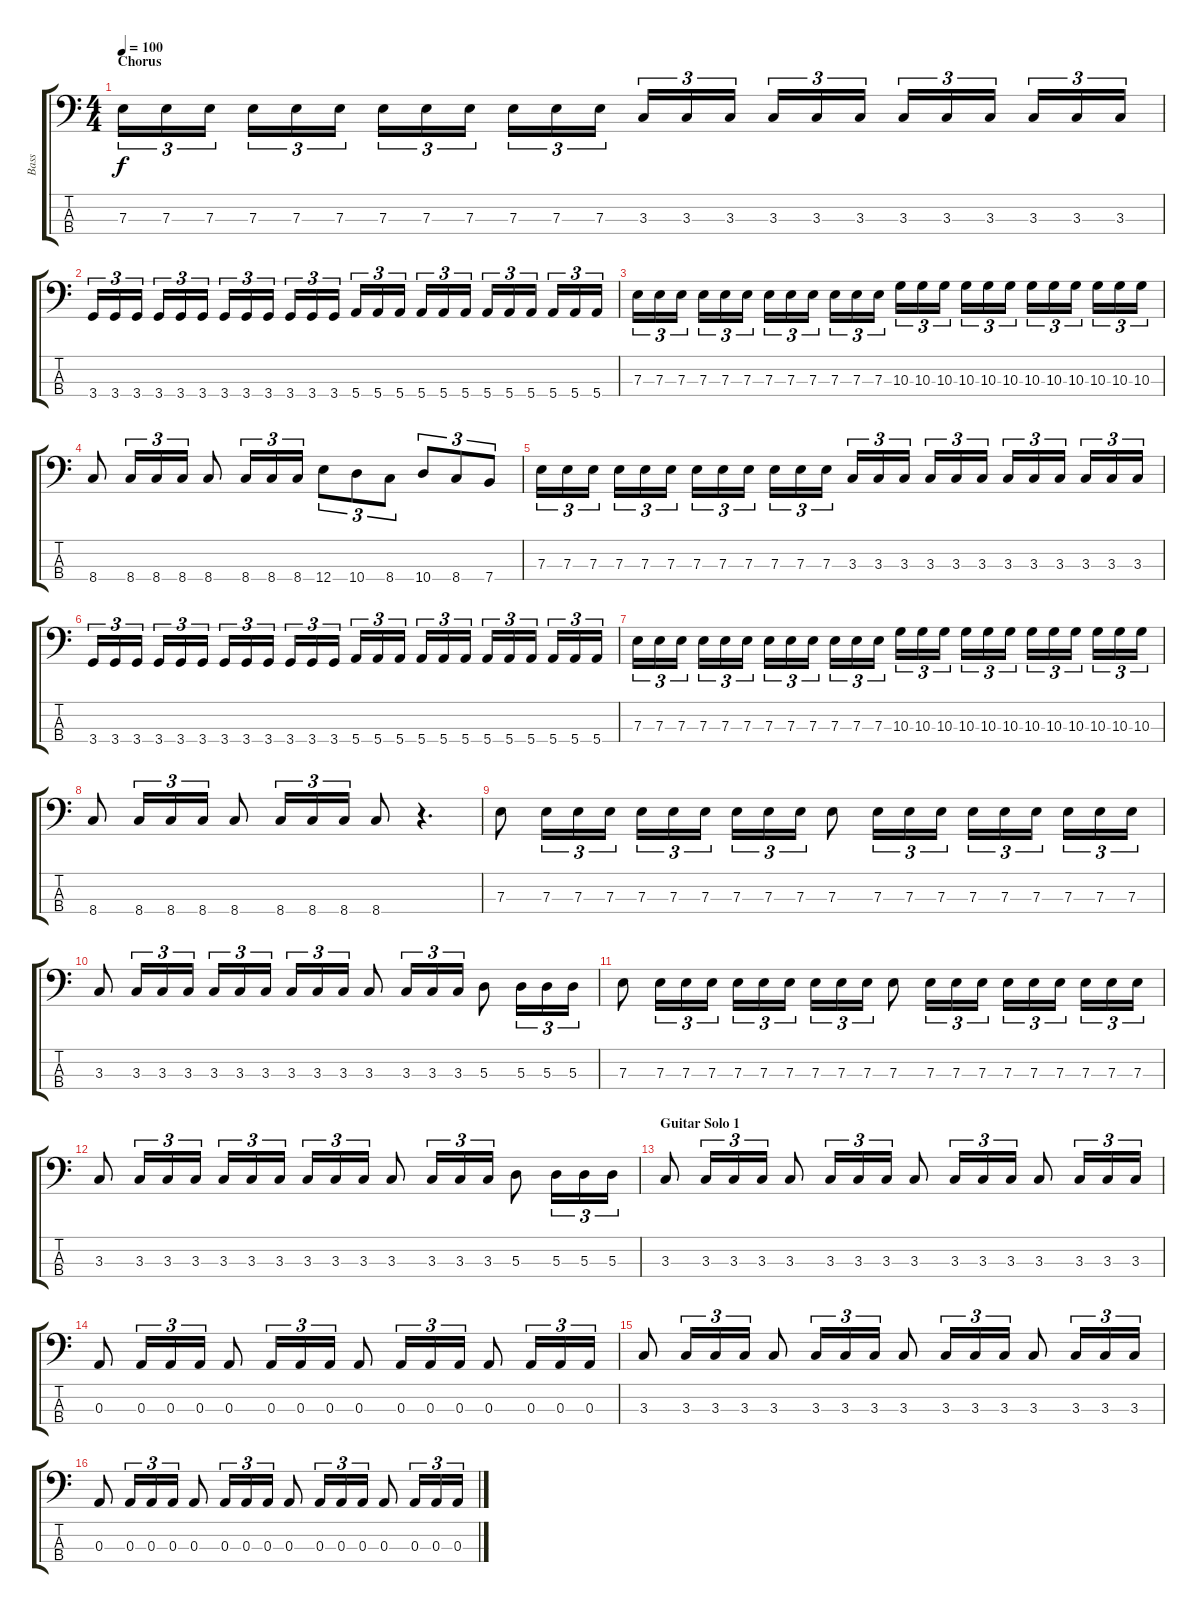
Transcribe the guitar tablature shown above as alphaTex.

\track ("Bass" "Bass") {instrument electricbasspick}
\staff {score tabs}
\tuning (G2 D2 A1 E1) {hide}
\ts (4 4)
\section ("" "Chorus")
\tempo 100
\clef f4
\ks c
7.3.16{tu (3 2) dy f} 7.3.16{tu (3 2)} 7.3.16{tu (3 2)} 7.3.16{tu (3 2)} 7.3.16{tu (3 2)} 7.3.16{tu (3 2)} 7.3.16{tu (3 2)} 7.3.16{tu (3 2)} 7.3.16{tu (3 2)} 7.3.16{tu (3 2)} 7.3.16{tu (3 2)} 7.3.16{tu (3 2)} 3.3.16{tu (3 2)} 3.3.16{tu (3 2)} 3.3.16{tu (3 2)} 3.3.16{tu (3 2)} 3.3.16{tu (3 2)} 3.3.16{tu (3 2)} 3.3.16{tu (3 2)} 3.3.16{tu (3 2)} 3.3.16{tu (3 2)} 3.3.16{tu (3 2)} 3.3.16{tu (3 2)} 3.3.16{tu (3 2)} |
3.4.16{tu (3 2)} 3.4.16{tu (3 2)} 3.4.16{tu (3 2)} 3.4.16{tu (3 2)} 3.4.16{tu (3 2)} 3.4.16{tu (3 2)} 3.4.16{tu (3 2)} 3.4.16{tu (3 2)} 3.4.16{tu (3 2)} 3.4.16{tu (3 2)} 3.4.16{tu (3 2)} 3.4.16{tu (3 2)} 5.4.16{tu (3 2)} 5.4.16{tu (3 2)} 5.4.16{tu (3 2)} 5.4.16{tu (3 2)} 5.4.16{tu (3 2)} 5.4.16{tu (3 2)} 5.4.16{tu (3 2)} 5.4.16{tu (3 2)} 5.4.16{tu (3 2)} 5.4.16{tu (3 2)} 5.4.16{tu (3 2)} 5.4.16{tu (3 2)} |
7.3.16{tu (3 2)} 7.3.16{tu (3 2)} 7.3.16{tu (3 2)} 7.3.16{tu (3 2)} 7.3.16{tu (3 2)} 7.3.16{tu (3 2)} 7.3.16{tu (3 2)} 7.3.16{tu (3 2)} 7.3.16{tu (3 2)} 7.3.16{tu (3 2)} 7.3.16{tu (3 2)} 7.3.16{tu (3 2)} 10.3.16{tu (3 2)} 10.3.16{tu (3 2)} 10.3.16{tu (3 2)} 10.3.16{tu (3 2)} 10.3.16{tu (3 2)} 10.3.16{tu (3 2)} 10.3.16{tu (3 2)} 10.3.16{tu (3 2)} 10.3.16{tu (3 2)} 10.3.16{tu (3 2)} 10.3.16{tu (3 2)} 10.3.16{tu (3 2)} |
8.4.8 8.4.16{tu (3 2)} 8.4.16{tu (3 2)} 8.4.16{tu (3 2)} 8.4.8 8.4.16{tu (3 2)} 8.4.16{tu (3 2)} 8.4.16{tu (3 2)} 12.4.8{tu (3 2)} 10.4.8{tu (3 2)} 8.4.8{tu (3 2)} 10.4.8{tu (3 2)} 8.4.8{tu (3 2)} 7.4.8{tu (3 2)} |
7.3.16{tu (3 2)} 7.3.16{tu (3 2)} 7.3.16{tu (3 2)} 7.3.16{tu (3 2)} 7.3.16{tu (3 2)} 7.3.16{tu (3 2)} 7.3.16{tu (3 2)} 7.3.16{tu (3 2)} 7.3.16{tu (3 2)} 7.3.16{tu (3 2)} 7.3.16{tu (3 2)} 7.3.16{tu (3 2)} 3.3.16{tu (3 2)} 3.3.16{tu (3 2)} 3.3.16{tu (3 2)} 3.3.16{tu (3 2)} 3.3.16{tu (3 2)} 3.3.16{tu (3 2)} 3.3.16{tu (3 2)} 3.3.16{tu (3 2)} 3.3.16{tu (3 2)} 3.3.16{tu (3 2)} 3.3.16{tu (3 2)} 3.3.16{tu (3 2)} |
3.4.16{tu (3 2)} 3.4.16{tu (3 2)} 3.4.16{tu (3 2)} 3.4.16{tu (3 2)} 3.4.16{tu (3 2)} 3.4.16{tu (3 2)} 3.4.16{tu (3 2)} 3.4.16{tu (3 2)} 3.4.16{tu (3 2)} 3.4.16{tu (3 2)} 3.4.16{tu (3 2)} 3.4.16{tu (3 2)} 5.4.16{tu (3 2)} 5.4.16{tu (3 2)} 5.4.16{tu (3 2)} 5.4.16{tu (3 2)} 5.4.16{tu (3 2)} 5.4.16{tu (3 2)} 5.4.16{tu (3 2)} 5.4.16{tu (3 2)} 5.4.16{tu (3 2)} 5.4.16{tu (3 2)} 5.4.16{tu (3 2)} 5.4.16{tu (3 2)} |
7.3.16{tu (3 2)} 7.3.16{tu (3 2)} 7.3.16{tu (3 2)} 7.3.16{tu (3 2)} 7.3.16{tu (3 2)} 7.3.16{tu (3 2)} 7.3.16{tu (3 2)} 7.3.16{tu (3 2)} 7.3.16{tu (3 2)} 7.3.16{tu (3 2)} 7.3.16{tu (3 2)} 7.3.16{tu (3 2)} 10.3.16{tu (3 2)} 10.3.16{tu (3 2)} 10.3.16{tu (3 2)} 10.3.16{tu (3 2)} 10.3.16{tu (3 2)} 10.3.16{tu (3 2)} 10.3.16{tu (3 2)} 10.3.16{tu (3 2)} 10.3.16{tu (3 2)} 10.3.16{tu (3 2)} 10.3.16{tu (3 2)} 10.3.16{tu (3 2)} |
8.4.8 8.4.16{tu (3 2)} 8.4.16{tu (3 2)} 8.4.16{tu (3 2)} 8.4.8 8.4.16{tu (3 2)} 8.4.16{tu (3 2)} 8.4.16{tu (3 2)} 8.4.8 r.4{d} |
7.3.8 7.3.16{tu (3 2)} 7.3.16{tu (3 2)} 7.3.16{tu (3 2)} 7.3.16{tu (3 2)} 7.3.16{tu (3 2)} 7.3.16{tu (3 2)} 7.3.16{tu (3 2)} 7.3.16{tu (3 2)} 7.3.16{tu (3 2)} 7.3.8 7.3.16{tu (3 2)} 7.3.16{tu (3 2)} 7.3.16{tu (3 2)} 7.3.16{tu (3 2)} 7.3.16{tu (3 2)} 7.3.16{tu (3 2)} 7.3.16{tu (3 2)} 7.3.16{tu (3 2)} 7.3.16{tu (3 2)} |
3.3.8 3.3.16{tu (3 2)} 3.3.16{tu (3 2)} 3.3.16{tu (3 2)} 3.3.16{tu (3 2)} 3.3.16{tu (3 2)} 3.3.16{tu (3 2)} 3.3.16{tu (3 2)} 3.3.16{tu (3 2)} 3.3.16{tu (3 2)} 3.3.8 3.3.16{tu (3 2)} 3.3.16{tu (3 2)} 3.3.16{tu (3 2)} 5.3.8 5.3.16{tu (3 2)} 5.3.16{tu (3 2)} 5.3.16{tu (3 2)} |
7.3.8 7.3.16{tu (3 2)} 7.3.16{tu (3 2)} 7.3.16{tu (3 2)} 7.3.16{tu (3 2)} 7.3.16{tu (3 2)} 7.3.16{tu (3 2)} 7.3.16{tu (3 2)} 7.3.16{tu (3 2)} 7.3.16{tu (3 2)} 7.3.8 7.3.16{tu (3 2)} 7.3.16{tu (3 2)} 7.3.16{tu (3 2)} 7.3.16{tu (3 2)} 7.3.16{tu (3 2)} 7.3.16{tu (3 2)} 7.3.16{tu (3 2)} 7.3.16{tu (3 2)} 7.3.16{tu (3 2)} |
3.3.8 3.3.16{tu (3 2)} 3.3.16{tu (3 2)} 3.3.16{tu (3 2)} 3.3.16{tu (3 2)} 3.3.16{tu (3 2)} 3.3.16{tu (3 2)} 3.3.16{tu (3 2)} 3.3.16{tu (3 2)} 3.3.16{tu (3 2)} 3.3.8 3.3.16{tu (3 2)} 3.3.16{tu (3 2)} 3.3.16{tu (3 2)} 5.3.8 5.3.16{tu (3 2)} 5.3.16{tu (3 2)} 5.3.16{tu (3 2)} |
\section ("" "Guitar Solo 1")
3.3.8 3.3.16{tu (3 2)} 3.3.16{tu (3 2)} 3.3.16{tu (3 2)} 3.3.8 3.3.16{tu (3 2)} 3.3.16{tu (3 2)} 3.3.16{tu (3 2)} 3.3.8 3.3.16{tu (3 2)} 3.3.16{tu (3 2)} 3.3.16{tu (3 2)} 3.3.8 3.3.16{tu (3 2)} 3.3.16{tu (3 2)} 3.3.16{tu (3 2)} |
0.3.8 0.3.16{tu (3 2)} 0.3.16{tu (3 2)} 0.3.16{tu (3 2)} 0.3.8 0.3.16{tu (3 2)} 0.3.16{tu (3 2)} 0.3.16{tu (3 2)} 0.3.8 0.3.16{tu (3 2)} 0.3.16{tu (3 2)} 0.3.16{tu (3 2)} 0.3.8 0.3.16{tu (3 2)} 0.3.16{tu (3 2)} 0.3.16{tu (3 2)} |
3.3.8 3.3.16{tu (3 2)} 3.3.16{tu (3 2)} 3.3.16{tu (3 2)} 3.3.8 3.3.16{tu (3 2)} 3.3.16{tu (3 2)} 3.3.16{tu (3 2)} 3.3.8 3.3.16{tu (3 2)} 3.3.16{tu (3 2)} 3.3.16{tu (3 2)} 3.3.8 3.3.16{tu (3 2)} 3.3.16{tu (3 2)} 3.3.16{tu (3 2)} |
0.3.8 0.3.16{tu (3 2)} 0.3.16{tu (3 2)} 0.3.16{tu (3 2)} 0.3.8 0.3.16{tu (3 2)} 0.3.16{tu (3 2)} 0.3.16{tu (3 2)} 0.3.8 0.3.16{tu (3 2)} 0.3.16{tu (3 2)} 0.3.16{tu (3 2)} 0.3.8 0.3.16{tu (3 2)} 0.3.16{tu (3 2)} 0.3.16{tu (3 2)}
